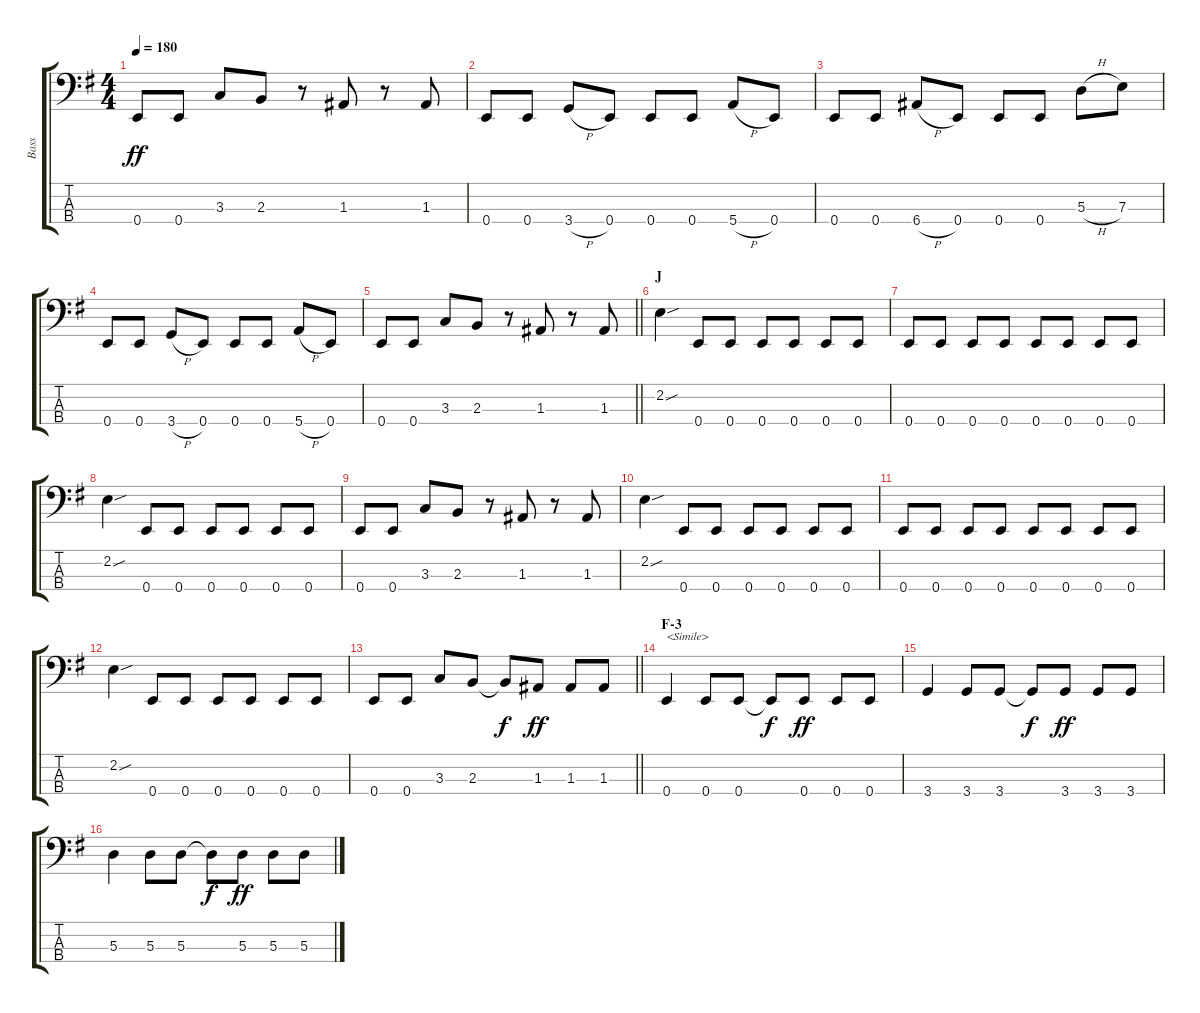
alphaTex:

\track ("Bass" "Bass") {instrument electricbasspick}
\staff {score tabs}
\tuning (G2 D2 A1 E1) {hide}
\ts (4 4)
\tempo 180
\clef f4
\ks g
0.4.8{dy ff} 0.4.8 3.3.8 2.3.8 r.8 1.3.8 r.8 1.3.8 |
0.4.8 0.4.8 3.4{h}.8 0.4.8 0.4.8 0.4.8 5.4{h}.8 0.4.8 |
0.4.8 0.4.8 6.4{h}.8 0.4.8 0.4.8 0.4.8 5.3{h}.8 7.3.8 |
0.4.8 0.4.8 3.4{h}.8 0.4.8 0.4.8 0.4.8 5.4{h}.8 0.4.8 |
\barLineRight lightlight
0.4.8 0.4.8 3.3.8 2.3.8 r.8 1.3.8 r.8 1.3.8 |
\section ("" "J")
2.2{sou}.4 0.4.8 0.4.8 0.4.8 0.4.8 0.4.8 0.4.8 |
0.4.8 0.4.8 0.4.8 0.4.8 0.4.8 0.4.8 0.4.8 0.4.8 |
2.2{sou}.4 0.4.8 0.4.8 0.4.8 0.4.8 0.4.8 0.4.8 |
0.4.8 0.4.8 3.3.8 2.3.8 r.8 1.3.8 r.8 1.3.8 |
2.2{sou}.4 0.4.8 0.4.8 0.4.8 0.4.8 0.4.8 0.4.8 |
0.4.8 0.4.8 0.4.8 0.4.8 0.4.8 0.4.8 0.4.8 0.4.8 |
2.2{sou}.4 0.4.8 0.4.8 0.4.8 0.4.8 0.4.8 0.4.8 |
\barLineRight lightlight
0.4.8 0.4.8 3.3.8 2.3.8 2.3{t}.8{dy f} 1.3.8{dy ff} 1.3.8 1.3.8 |
\section ("" "F-3")
0.4.4{txt "<Simile>"} 0.4.8 0.4.8 0.4{t}.8{dy f} 0.4.8{dy ff} 0.4.8 0.4.8 |
3.4.4 3.4.8 3.4.8 3.4{t}.8{dy f} 3.4.8{dy ff} 3.4.8 3.4.8 |
5.3.4 5.3.8 5.3.8 5.3{t}.8{dy f} 5.3.8{dy ff} 5.3.8 5.3.8
